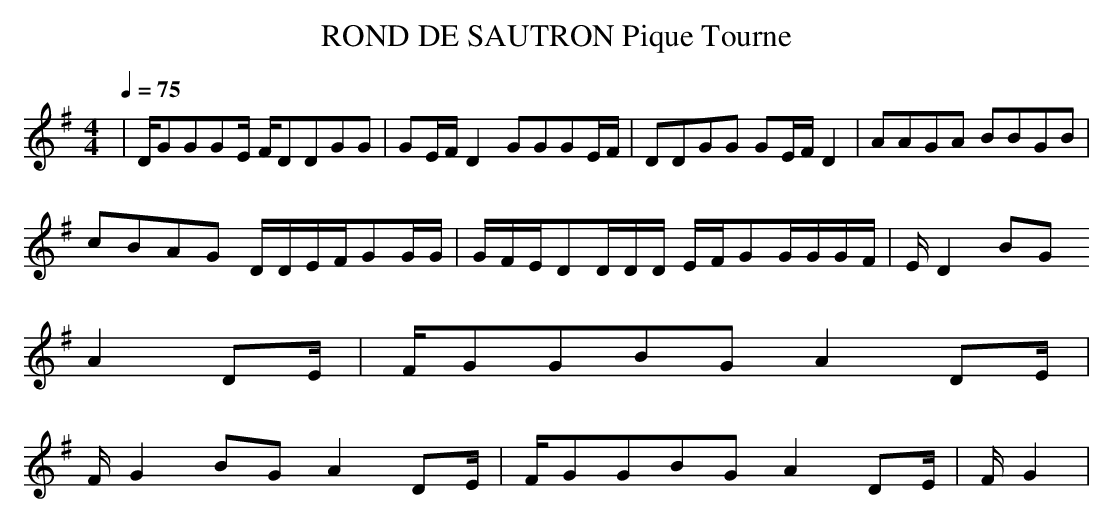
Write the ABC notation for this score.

X:1
T:ROND DE SAUTRON Pique Tourne
M:4/4
L:1/8
Q:1/4=75
K:G
|D/2GGGE/2 F/2DDGG|GE/2F/2D2 GGGE/2F/2|DDGG GE/2F/2D2|AAGA BBGB|
cBAG D/2D/2E/2F/2GG/2G/2|G/2F/2E/2DD/2D/2D/2 E/2F/2GG/2G/2G/2F/2|E/2D2BG
A2DE/2|F/2GGBGA2DE/2|
F/2G2BGA2DE/2|F/2GGBGA2DE/2|F/2G2|
